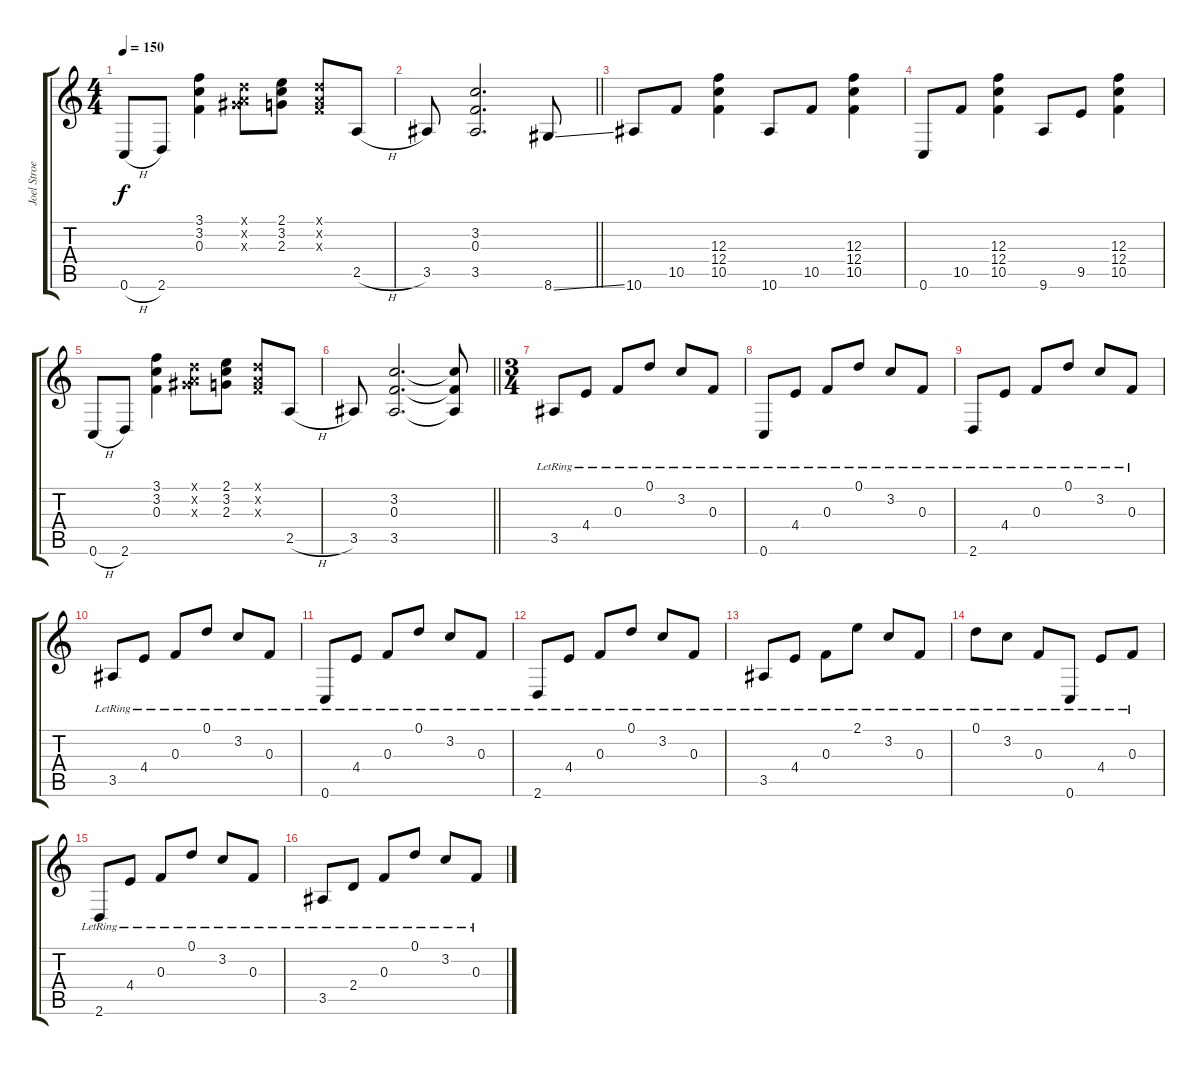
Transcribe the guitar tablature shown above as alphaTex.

\track ("Joel Stroetzel" "Joel Stroe") {instrument distortionguitar}
\staff {score tabs}
\tuning (D4 A3 F3 C3 G2 C2) {hide}
\ts (4 4)
\tempo 150
\clef g2
\ks c
0.6{h}.8{dy f} 2.6.8 (3.1 3.2 0.3).4 (0.1{x} 0.2{x} 3.3{x}).8 (2.1 3.2 2.3).8 (0.1{x} 0.2{x} 0.3{x}).8 2.5{h}.8 |
\barLineRight lightlight
3.5.8 (3.2 0.3 3.5).2{d} 8.6{ss}.8 |
10.6.8 10.5.8 (12.3 12.4 10.5).4 10.6.8 10.5.8 (12.3 12.4 10.5).4 |
0.6.8 10.5.8 (12.3 12.4 10.5).4 9.6.8 9.5.8 (12.3 12.4 10.5).4 |
0.6{h}.8 2.6.8 (3.1 3.2 0.3).4 (0.1{x} 0.2{x} 3.3{x}).8 (2.1 3.2 2.3).8 (0.1{x} 0.2{x} 0.3{x}).8 2.5{h}.8 |
\barLineRight lightlight
3.5.8 (3.2 0.3 3.5).2{d} (3.2{t} 0.3{t} 3.5{t}).8 |
\ts (3 4)
3.5{lr}.8{instrument electricguitarclean} 4.4{lr}.8 0.3{lr}.8 0.1{lr}.8 3.2{lr}.8 0.3{lr}.8 |
0.6{lr}.8 4.4{lr}.8 0.3{lr}.8 0.1{lr}.8 3.2{lr}.8 0.3{lr}.8 |
2.6{lr}.8 4.4{lr}.8 0.3{lr}.8 0.1{lr}.8 3.2{lr}.8 0.3{lr}.8 |
3.5{lr}.8 4.4{lr}.8 0.3{lr}.8 0.1{lr}.8 3.2{lr}.8 0.3{lr}.8 |
0.6{lr}.8 4.4{lr}.8 0.3{lr}.8 0.1{lr}.8 3.2{lr}.8 0.3{lr}.8 |
2.6{lr}.8 4.4{lr}.8 0.3{lr}.8 0.1{lr}.8 3.2{lr}.8 0.3{lr}.8 |
3.5{lr}.8 4.4{lr}.8 0.3{lr}.8 2.1{lr}.8 3.2{lr}.8 0.3{lr}.8 |
0.1{lr}.8 3.2{lr}.8 0.3{lr}.8 0.6{lr}.8 4.4{lr}.8 0.3{lr}.8 |
2.6{lr}.8 4.4{lr}.8 0.3{lr}.8 0.1{lr}.8 3.2{lr}.8 0.3{lr}.8 |
3.5{lr}.8 2.4{lr}.8 0.3{lr}.8 0.1{lr}.8 3.2{lr}.8 0.3{lr}.8
